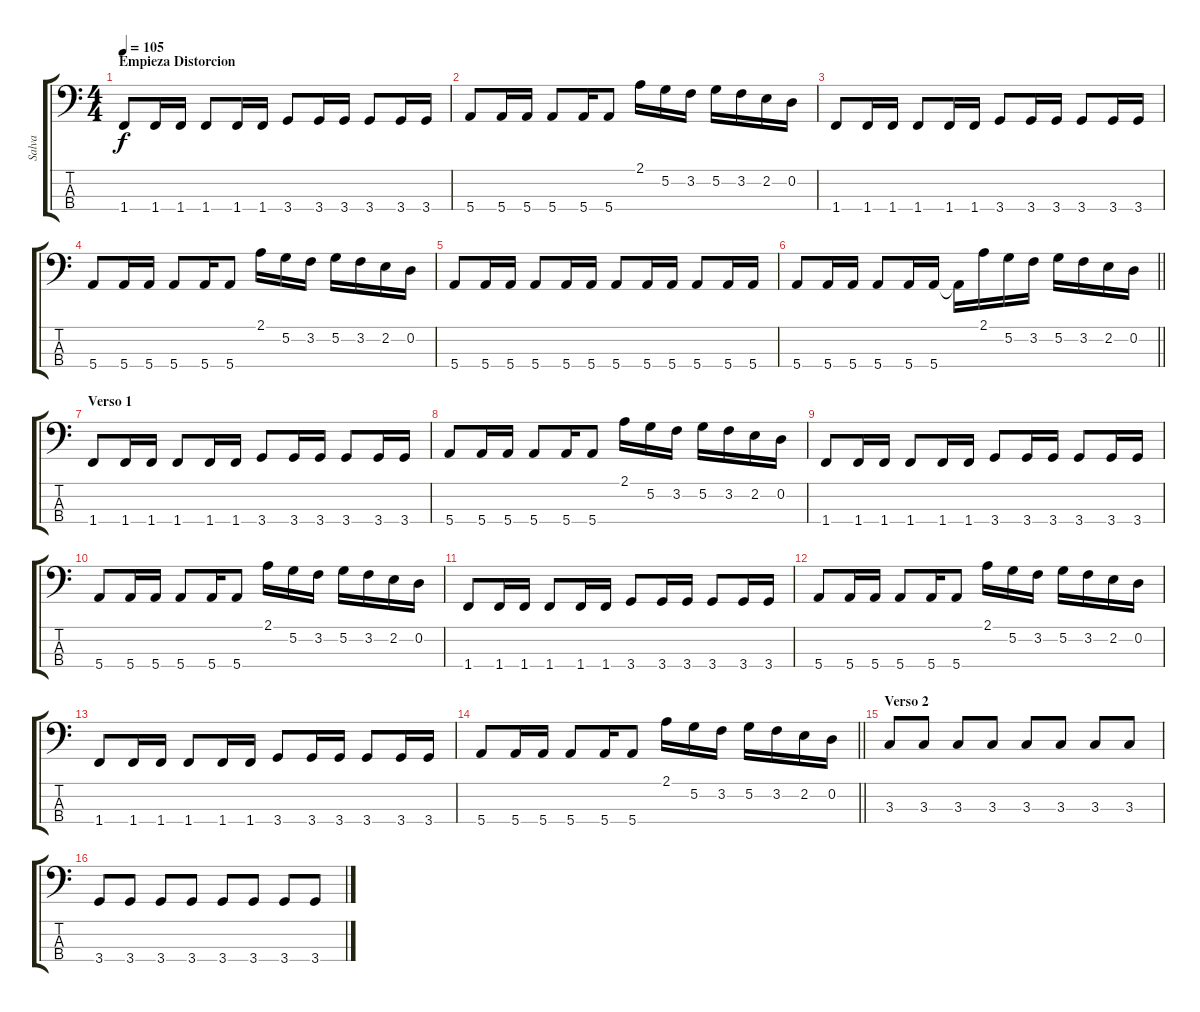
\track ("Salva" "Salva") {instrument electricbassfinger}
\staff {score tabs}
\tuning (G2 D2 A1 E1) {hide}
\ts (4 4)
\section ("" "Empieza Distorcion")
\tempo 105
\clef f4
\ks c
1.4.8{dy f} 1.4.16 1.4.16 1.4.8 1.4.16 1.4.16 3.4.8 3.4.16 3.4.16 3.4.8 3.4.16 3.4.16 |
5.4.8 5.4.16 5.4.16 5.4.8 5.4.16 5.4.8 2.1.16 5.2.16 3.2.16 5.2.16 3.2.16 2.2.16 0.2.16 |
1.4.8 1.4.16 1.4.16 1.4.8 1.4.16 1.4.16 3.4.8 3.4.16 3.4.16 3.4.8 3.4.16 3.4.16 |
5.4.8 5.4.16 5.4.16 5.4.8 5.4.16 5.4.8 2.1.16 5.2.16 3.2.16 5.2.16 3.2.16 2.2.16 0.2.16 |
5.4.8 5.4.16 5.4.16 5.4.8 5.4.16 5.4.16 5.4.8 5.4.16 5.4.16 5.4.8 5.4.16 5.4.16 |
\barLineRight lightlight
5.4.8 5.4.16 5.4.16 5.4.8 5.4.16 5.4.16 5.4{t}.16 2.1.16 5.2.16 3.2.16 5.2.16 3.2.16 2.2.16 0.2.16 |
\section ("" "Verso 1")
1.4.8 1.4.16 1.4.16 1.4.8 1.4.16 1.4.16 3.4.8 3.4.16 3.4.16 3.4.8 3.4.16 3.4.16 |
5.4.8 5.4.16 5.4.16 5.4.8 5.4.16 5.4.8 2.1.16 5.2.16 3.2.16 5.2.16 3.2.16 2.2.16 0.2.16 |
1.4.8 1.4.16 1.4.16 1.4.8 1.4.16 1.4.16 3.4.8 3.4.16 3.4.16 3.4.8 3.4.16 3.4.16 |
5.4.8 5.4.16 5.4.16 5.4.8 5.4.16 5.4.8 2.1.16 5.2.16 3.2.16 5.2.16 3.2.16 2.2.16 0.2.16 |
1.4.8 1.4.16 1.4.16 1.4.8 1.4.16 1.4.16 3.4.8 3.4.16 3.4.16 3.4.8 3.4.16 3.4.16 |
5.4.8 5.4.16 5.4.16 5.4.8 5.4.16 5.4.8 2.1.16 5.2.16 3.2.16 5.2.16 3.2.16 2.2.16 0.2.16 |
1.4.8 1.4.16 1.4.16 1.4.8 1.4.16 1.4.16 3.4.8 3.4.16 3.4.16 3.4.8 3.4.16 3.4.16 |
\barLineRight lightlight
5.4.8 5.4.16 5.4.16 5.4.8 5.4.16 5.4.8 2.1.16 5.2.16 3.2.16 5.2.16 3.2.16 2.2.16 0.2.16 |
\section ("" "Verso 2")
3.3.8 3.3.8 3.3.8 3.3.8 3.3.8 3.3.8 3.3.8 3.3.8 |
3.4.8 3.4.8 3.4.8 3.4.8 3.4.8 3.4.8 3.4.8 3.4.8
